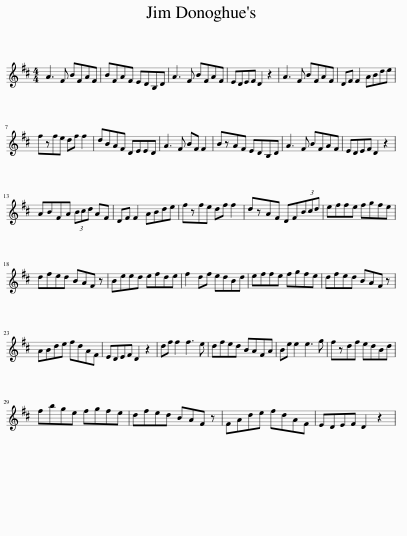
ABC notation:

X:1
L:1/8
M:4/4
I:linebreak $
K:D
V:1 treble
V:1
 A3 F BFAF | BFAF EDB,D | A3 F BFAF | EDEF D2 z2 | A3 F BFAF | %5
 DF F2 ABde |$ fzfe df f2 | dBAF DEED | A3 F BF F2 | BzAF EDB,D | %10
 A3 F BFAF | EDEF D2 z2 |$ ABFA (3Bcd AF | DF F2 ABde | fzfe df f2 | %15
 dzAF DF(3Bcd | effe fgfe |$ dfed BAF z | Beed efde | f2 df edBd | %20
 effe fgfe | dfed BAF z |$ ABde fdAF | EDEF D2 z2 | df f2 f3 e | %25
 dfed BAFA | Be e2 e3 g | fzdf edBd |$ fbge fgfe | dfed BAF z | %30
 FAde fdAF | EDEF D2 z2 | %32
